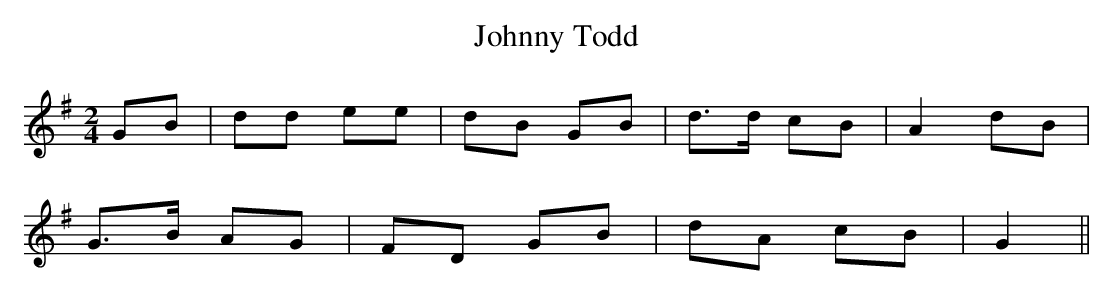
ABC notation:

X:1
T:Johnny Todd
M:2/4
L:1/8
K:G
GB|dd ee|dB GB|d>d cB|A2 dB|
G>B AG|FD GB|dA cB|G2||
